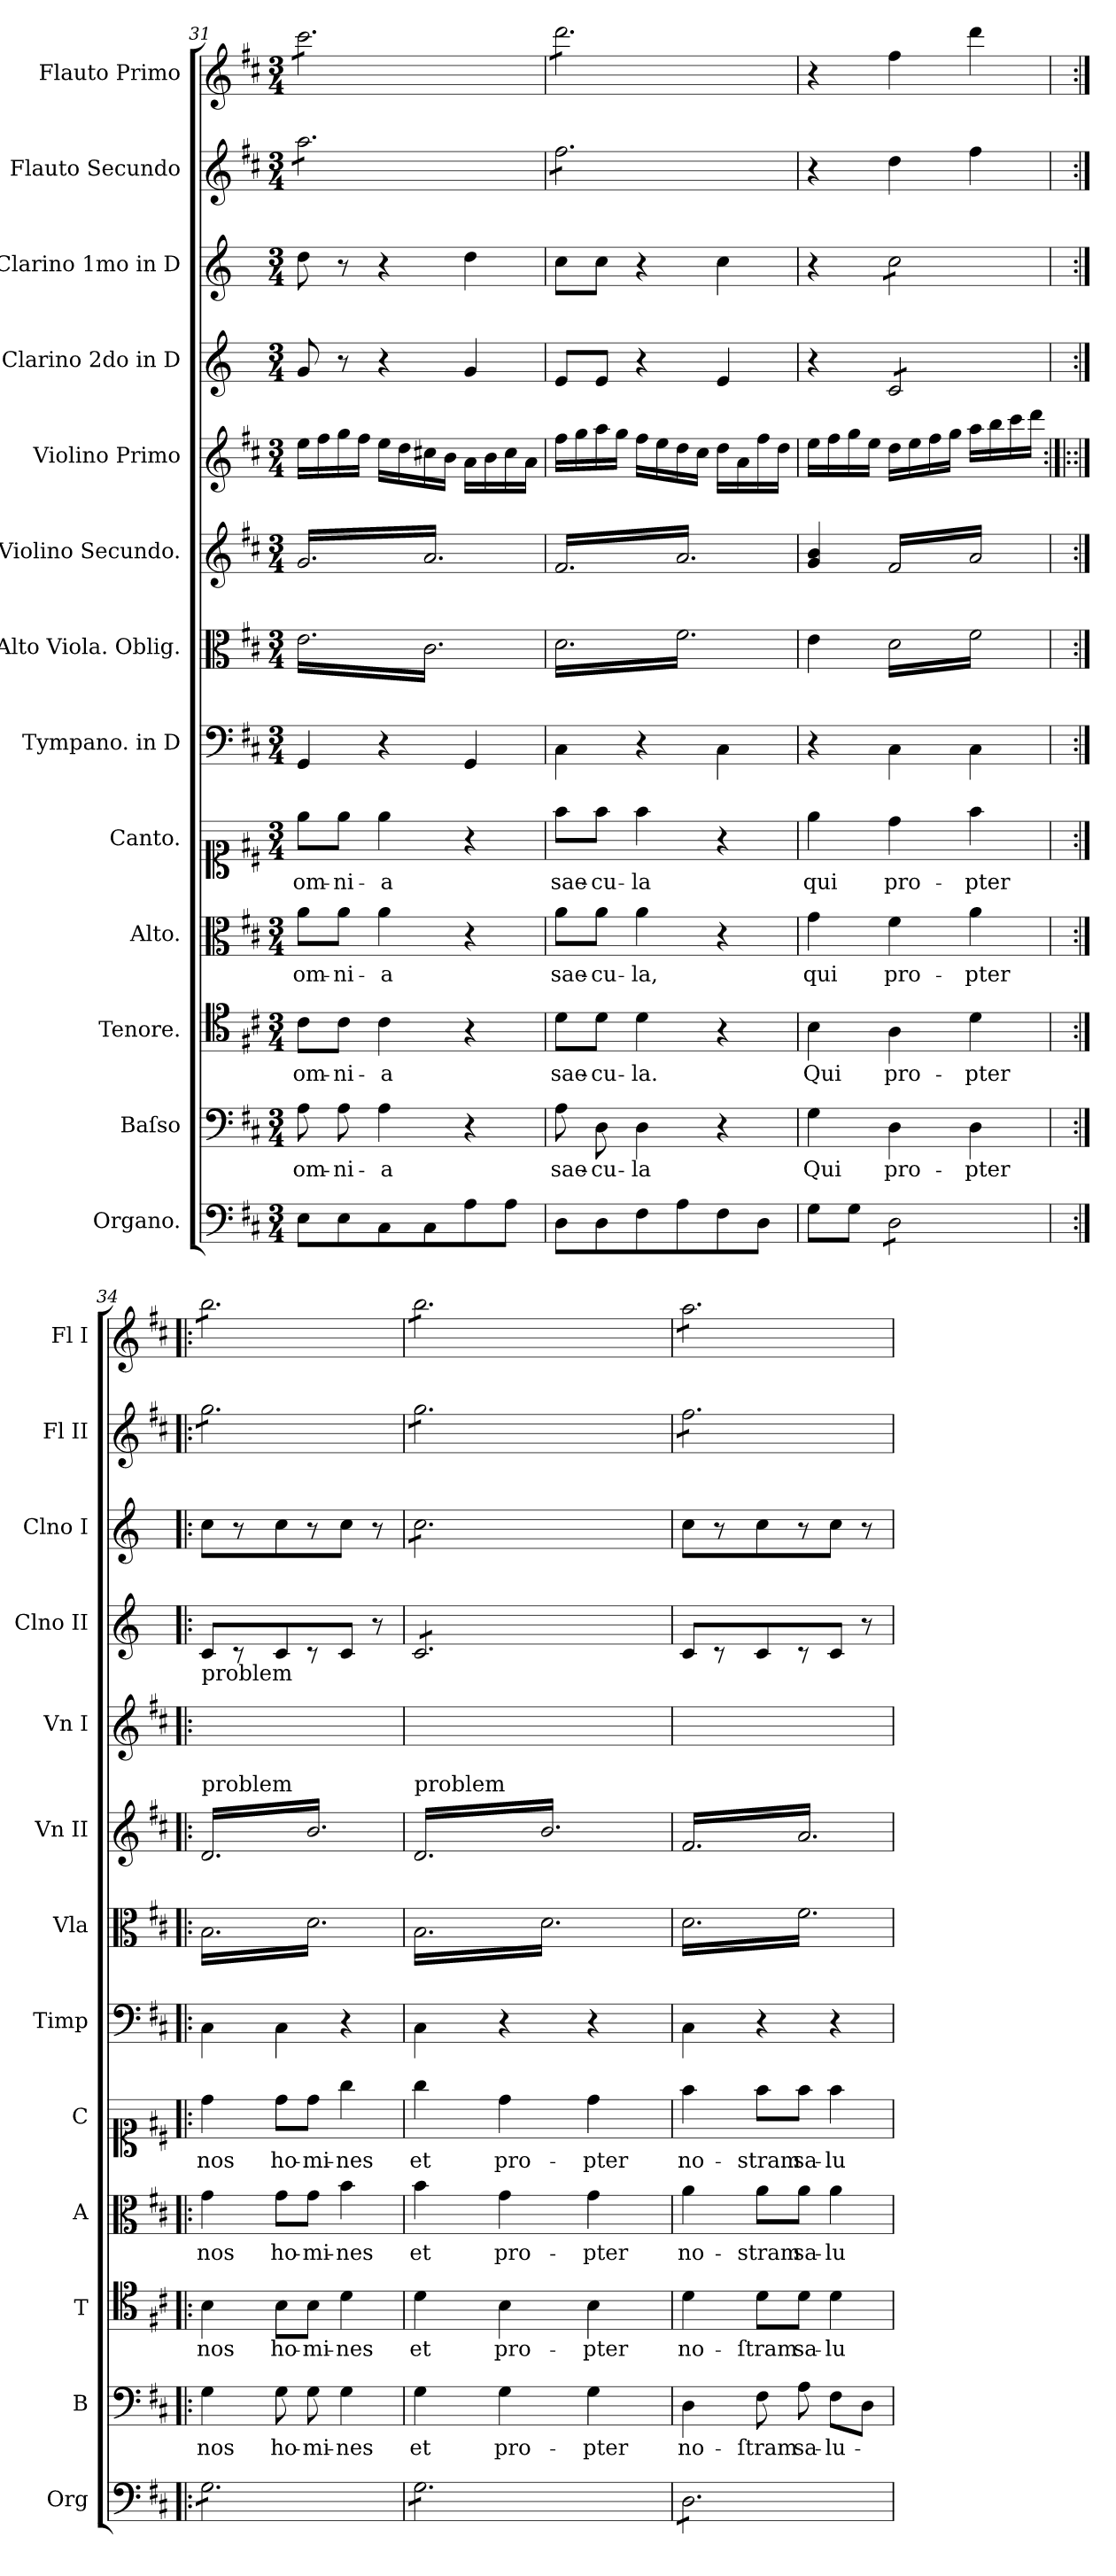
**kern	**kern	**text	**kern	**text	**kern	**text	**kern	**text	**kern	**kern	**kern	**kern	**kern	**kern	**kern	**kern
*part13	*part12	*part12	*part11	*part11	*part10	*part10	*part9	*part9	*part8	*part7	*part6	*part5	*part4	*part3	*part2	*part1
*staff13	*staff12	*staff12	*staff11	*staff11	*staff10	*staff10	*staff9	*staff9	*staff8	*staff7	*staff6	*staff5	*staff4	*staff3	*staff2	*staff1
*I"Organo.	*I"Baſso	*	*I"Tenore.	*	*I"Alto.	*	*I"Canto.	*	*I"Tympano. in D	*I"Alto Viola. Oblig.	*I"Violino Secundo.	*I"Violino Primo	*I"Clarino 2do in D	*I"Clarino 1mo in D	*I"Flauto Secundo	*I"Flauto Primo
*I'Org	*I'B	*	*I'T	*	*I'A	*	*I'C	*	*I'Timp	*I'Vla	*I'Vn II	*I'Vn I	*I'Clno II	*I'Clno I	*I'Fl II	*I'Fl I
*clefF4	*clefF4	*	*clefC4	*	*clefC3	*	*clefC1	*	*clefF4	*clefC3	*clefG2	*clefG2	*clefG2	*clefG2	*clefG2	*clefG2
*	*	*	*	*	*	*	*	*	*	*	*	*	*ITrd-1c-2	*ITrd-1c-2	*	*
*k[f#c#]	*k[f#c#]	*	*k[f#c#]	*	*k[f#c#]	*	*k[f#c#]	*	*k[f#c#]	*k[f#c#]	*k[f#c#]	*k[f#c#]	*k[f#c#]	*k[f#c#]	*k[f#c#]	*k[f#c#]
*D:	*D:	*	*D:	*	*D:	*	*D:	*	*D:	*D:	*D:	*D:	*	*	*D:	*D:
*M3/4	*M3/4	*	*M3/4	*	*M3/4	*	*M3/4	*	*M3/4	*M3/4	*M3/4	*M3/4	*M3/4	*M3/4	*M3/4	*M3/4
=31	=31	=31	=31	=31	=31	=31	=31	=31	=31	=31	=31	=31	=31	=31	=31	=31
*	*	*	*	*	*	*	*	*	*	*tremolo	*	*	*	*	*	*
*	*	*	*	*	*	*	*	*	*	*	*tremolo	*	*	*	*	*
*	*	*	*	*	*	*	*	*	*	*	*	*	*	*	*tremolo	*
*	*	*	*	*	*	*	*	*	*	*	*	*	*	*	*	*tremolo
8E\L	8A\	om-	8c#\L	om-	8a\L	om-	8ee\L	om-	4GG/	16e\LL	16g/LL	16ee\LL	8a/	8ee\	8aa\L	8ccc#\L
.	.	.	.	.	.	.	.	.	.	16c#\	16a/	16ff#\	.	.	.	.
8E\	8A\	-ni-	8c#\J	-ni-	8a\J	-ni-	8ee\J	-ni-	.	16e\	16g/	16gg\	8r	8r	8aa\	8ccc#\
.	.	.	.	.	.	.	.	.	.	16c#\	16a/	16ff#\JJ	.	.	.	.
8C#\	4A\	-a	4c#\	-a	4a\	-a	4ee\	-a	4r	16e\	16g/	16ee\LL	4r	4r	8aa\	8ccc#\
.	.	.	.	.	.	.	.	.	.	16c#\	16a/	16dd\	.	.	.	.
8C#\	.	.	.	.	.	.	.	.	.	16e\	16g/	16cc#X\	.	.	8aa\	8ccc#\
.	.	.	.	.	.	.	.	.	.	16c#\	16a/	16b\JJ	.	.	.	.
8A\	4r	.	4r	.	4r	.	4r	.	4GG/	16e\	16g/	16a\LL	4a/	4ee\	8aa\	8ccc#\
.	.	.	.	.	.	.	.	.	.	16c#\	16a/	16b\	.	.	.	.
8A\J	.	.	.	.	.	.	.	.	.	16e\	16g/	16cc#\	.	.	8aa\J	8ccc#\J
.	.	.	.	.	.	.	.	.	.	16c#\JJ	16a/JJ	16a\JJ	.	.	.	.
=32	=32	=32	=32	=32	=32	=32	=32	=32	=32	=32	=32	=32	=32	=32	=32	=32
8D\L	8A\	sae-	8d\L	sae-	8a\L	sae-	8ff#\L	sae-	4C#\	16d\LL	16f#/LL	16ff#\LL	8f#/L	8dd\L	8ff#\L	8ddd\L
.	.	.	.	.	.	.	.	.	.	16f#\	16a/	16gg\	.	.	.	.
8D\	8D\	-cu-	8d\J	-cu-	8a\J	-cu-	8ff#\J	-cu-	.	16d\	16f#/	16aa\	8f#/J	8dd\J	8ff#\	8ddd\
.	.	.	.	.	.	.	.	.	.	16f#\	16a/	16gg\JJ	.	.	.	.
8F#\	4D\	-la	4d\	-la.	4a\	-la,	4ff#\	-la	4r	16d\	16f#/	16ff#\LL	4r	4r	8ff#\	8ddd\
.	.	.	.	.	.	.	.	.	.	16f#\	16a/	16ee\	.	.	.	.
8A\	.	.	.	.	.	.	.	.	.	16d\	16f#/	16dd\	.	.	8ff#\	8ddd\
.	.	.	.	.	.	.	.	.	.	16f#\	16a/	16cc#\JJ	.	.	.	.
8F#\	4r	.	4r	.	4r	.	4r	.	4C#\	16d\	16f#/	16dd\LL	4f#/	4dd\	8ff#\	8ddd\
.	.	.	.	.	.	.	.	.	.	16f#\	16a/	16a\	.	.	.	.
8D\J	.	.	.	.	.	.	.	.	.	16d\	16f#/	16ff#\	.	.	8ff#\J	8ddd\J
*	*	*	*	*	*	*	*	*	*	*	*	*	*	*	*	*Xtremolo
*	*	*	*	*	*	*	*	*	*	*	*	*	*	*	*Xtremolo	*
.	.	.	.	.	.	.	.	.	.	16f#\JJ	16a/JJ	16dd\JJ	.	.	.	.
*	*	*	*	*	*	*	*	*	*	*	*Xtremolo	*	*	*	*	*
*	*	*	*	*	*	*	*	*	*	*Xtremolo	*	*	*	*	*	*
=33	=33	=33	=33	=33	=33	=33	=33	=33	=33	=33	=33	=33	=33	=33	=33	=33
8G\L	4G\	Qui	4B\	Qui	4g\	qui	4ee\	qui	4r	4e\	4g/ 4b/	16ee\LL	4r	4r	4r	4r
.	.	.	.	.	.	.	.	.	.	.	.	16ff#\	.	.	.	.
8G\J	.	.	.	.	.	.	.	.	.	.	.	16gg\	.	.	.	.
.	.	.	.	.	.	.	.	.	.	.	.	16ee\JJ	.	.	.	.
*tremolo	*	*	*	*	*	*	*	*	*	*	*	*	*	*	*	*
*	*	*	*	*	*	*	*	*	*	*tremolo	*	*	*	*	*	*
*	*	*	*	*	*	*	*	*	*	*	*tremolo	*	*	*	*	*
*	*	*	*	*	*	*	*	*	*	*	*	*	*tremolo	*	*	*
*	*	*	*	*	*	*	*	*	*	*	*	*	*	*tremolo	*	*
8D\L	4D\	pro-	4A\	pro-	4f#\	pro-	4dd\	pro-	4C#\	16d\LL	16f#/LL	16dd\LL	8d/L	8dd\L	4dd\	4ff#\
.	.	.	.	.	.	.	.	.	.	16f#\	16a/	16ee\	.	.	.	.
8D\	.	.	.	.	.	.	.	.	.	16d\	16f#/	16ff#\	8d/	8dd\	.	.
.	.	.	.	.	.	.	.	.	.	16f#\	16a/	16gg\JJ	.	.	.	.
8D\	4D\	-pter	4d\	-pter	4a\	-pter	4ff#\	-pter	4C#\	16d\	16f#/	16aa\LL	8d/	8dd\	4ff#\	4ddd\
.	.	.	.	.	.	.	.	.	.	16f#\	16a/	16bb\	.	.	.	.
8D\J	.	.	.	.	.	.	.	.	.	16d\	16f#/	16ccc#\	8d/J	8dd\J	.	.
*	*	*	*	*	*	*	*	*	*	*	*	*	*	*Xtremolo	*	*
*	*	*	*	*	*	*	*	*	*	*	*	*	*Xtremolo	*	*	*
.	.	.	.	.	.	.	.	.	.	16f#\JJ	16a/JJ	16ddd\JJ	.	.	.	.
=34	=34	=34	=34	=34	=34	=34	=34	=34	=34	=34	=34	=34:|!|:	=34	=34	=34	=34
!	!	!	!	!	!	!	!	!	!	!	!	!LO:TX:a:t=problem	!	!	!	!
!	!	!	!	!	!	!	!	!	!	!	!LO:TX:a:t=problem	!	!	!	!	!
*	*	*	*	*	*	*	*	*	*	*	*	*	*	*	*tremolo	*
*	*	*	*	*	*	*	*	*	*	*	*	*	*	*	*	*tremolo
8G\L	4G\	nos	4B\	nos	4g\	nos	4dd\	nos	4C#\	16B\LL	16d/LL	8bb\Lyy	8d/L	8dd\L	8gg\L	8bb\L
.	.	.	.	.	.	.	.	.	.	16d\	16b/	.	.	.	.	.
8G\	.	.	.	.	.	.	.	.	.	16B\	16d/	16gg\Lyy	8r	8r	8gg\	8bb\
.	.	.	.	.	.	.	.	.	.	16d\	16b/	16ff#\JJyy	.	.	.	.
8G\	8G\	ho-	8B\L	ho-	8g\L	ho-	8dd\L	ho-	4C#\	16B\	16d/	4gg\yy	8d/	8dd\	8gg\	8bb\
.	.	.	.	.	.	.	.	.	.	16d\	16b/	.	.	.	.	.
8G\	8G\	-mi-	8B\J	-mi-	8g\J	-mi-	8dd\J	-mi-	.	16B\	16d/	.	8r	8r	8gg\	8bb\
.	.	.	.	.	.	.	.	.	.	16d\	16b/	.	.	.	.	.
8G\	4G\	-nes	4d\	-nes	4b\	-nes	4gg\	-nes	4r	16B\	16d/	8ryy	8d/J	8dd\J	8gg\	8bb\
.	.	.	.	.	.	.	.	.	.	16d\	16b/	.	.	.	.	.
8G\J	.	.	.	.	.	.	.	.	.	16B\	16d/	8d/yy	8r	8r	8gg\J	8bb\J
.	.	.	.	.	.	.	.	.	.	16d\JJ	16b/JJ	.	.	.	.	.
=35	=35	=35	=35	=35	=35	=35	=35	=35	=35	=35	=35	=35	=35	=35	=35	=35
!	!	!	!	!	!	!	!	!	!	!	!LO:TX:a:t=problem	!	!	!	!	!
*	*	*	*	*	*	*	*	*	*	*	*	*	*tremolo	*	*	*
*	*	*	*	*	*	*	*	*	*	*	*	*	*	*tremolo	*	*
8G\L	4G\	et	4d\	et	4b\	et	4gg\	et	4C#\	16B\LL	16d/LL	16G/LLyy	8d/L	8dd\L	8gg\L	8bb\L
.	.	.	.	.	.	.	.	.	.	16d\	16b/	16B/yy	.	.	.	.
8G\	.	.	.	.	.	.	.	.	.	16B\	16d/	16d/yy	8d/	8dd\	8gg\	8bb\
.	.	.	.	.	.	.	.	.	.	16d\	16b/	16g/JJyy	.	.	.	.
8G\	4G\	pro-	4B\	pro-	4g\	pro-	4dd\	pro-	4r	16B\	16d/	16b\LLyy	8d/	8dd\	8gg\	8bb\
.	.	.	.	.	.	.	.	.	.	16d\	16b/	16g\yy	.	.	.	.
8G\	.	.	.	.	.	.	.	.	.	16B\	16d/	16b\yy	8d/	8dd\	8gg\	8bb\
.	.	.	.	.	.	.	.	.	.	16d\	16b/	16ccn\JJyy	.	.	.	.
8G\	4G\	-pter	4B\	-pter	4g\	-pter	4dd\	-pter	4r	16B\	16d/	16dd\LLyy	8d/	8dd\	8gg\	8bb\
.	.	.	.	.	.	.	.	.	.	16d\	16b/	16ee\yy	.	.	.	.
8G\J	.	.	.	.	.	.	.	.	.	16B\	16d/	16ff#\yy	8d/J	8dd\J	8gg\J	8bb\J
*	*	*	*	*	*	*	*	*	*	*	*	*	*	*Xtremolo	*	*
*	*	*	*	*	*	*	*	*	*	*	*	*	*Xtremolo	*	*	*
.	.	.	.	.	.	.	.	.	.	16d\JJ	16b/JJ	16gg\JJyy	.	.	.	.
=36	=36	=36	=36	=36	=36	=36	=36	=36	=36	=36	=36	=36	=36	=36	=36	=36
8D\L	4D\	no-	4d\	no-	4a\	no-	4ff#\	no-	4C#\	16d\LL	16f#/LL	8aa\Lyy	8d/L	8dd\L	8ff#\L	8aa\L
.	.	.	.	.	.	.	.	.	.	16f#\	16a/	.	.	.	.	.
8D\	.	.	.	.	.	.	.	.	.	16d\	16f#/	16ff#\Lyy	8r	8r	8ff#\	8aa\
.	.	.	.	.	.	.	.	.	.	16f#\	16a/	16ee\JJyy	.	.	.	.
8D\	8F#\	-ſtram	8d\L	-ſtram	8a\L	-stram	8ff#\L	-stram	4r	16d\	16f#/	4ff#\yy	8d/	8dd\	8ff#\	8aa\
.	.	.	.	.	.	.	.	.	.	16f#\	16a/	.	.	.	.	.
8D\	8A\	sa-	8d\J	sa-	8a\J	sa-	8ff#\J	sa-	.	16d\	16f#/	.	8r	8r	8ff#\	8aa\
.	.	.	.	.	.	.	.	.	.	16f#\	16a/	.	.	.	.	.
8D\	8F#\L	-lu-	4d\	-lu-	4a\	-lu-	4ff#\	-lu-	4r	16d\	16f#/	8ryy	8d/J	8dd\J	8ff#\	8aa\
.	.	.	.	.	.	.	.	.	.	16f#\	16a/	.	.	.	.	.
8D\J	8D\J	.	.	.	.	.	.	.	.	16d\	16f#/	8a/yy	8r	8r	8ff#\J	8aa\J
*	*	*	*	*	*	*	*	*	*	*	*	*	*	*	*	*Xtremolo
*	*	*	*	*	*	*	*	*	*	*	*	*	*	*	*Xtremolo	*
*Xtremolo	*	*	*	*	*	*	*	*	*	*	*	*	*	*	*	*
.	.	.	.	.	.	.	.	.	.	16f#\JJ	16a/JJ	.	.	.	.	.
*	*	*	*	*	*	*	*	*	*	*	*Xtremolo	*	*	*	*	*
*	*	*	*	*	*	*	*	*	*	*Xtremolo	*	*	*	*	*	*
.	.	.	.	.	.	.	.	.	.	.	.	.	.	.	.	.
.	.	.	.	.	.	.	.	.	.	.	.	.	.	.	.	.
.	.	.	.	.	.	.	.	.	.	.	.	.	.	.	.	.
.	.	.	.	.	.	.	.	.	.	.	.	.	.	.	.	.
.	.	.	.	.	.	.	.	.	.	.	.	.	.	.	.	.
.	.	.	.	.	.	.	.	.	.	.	.	.	.	.	.	.
=	=	=	=	=	=	=	=	=	=	=	=	=	=	=	=	=
*-	*-	*-	*-	*-	*-	*-	*-	*-	*-	*-	*-	*-	*-	*-	*-	*-
